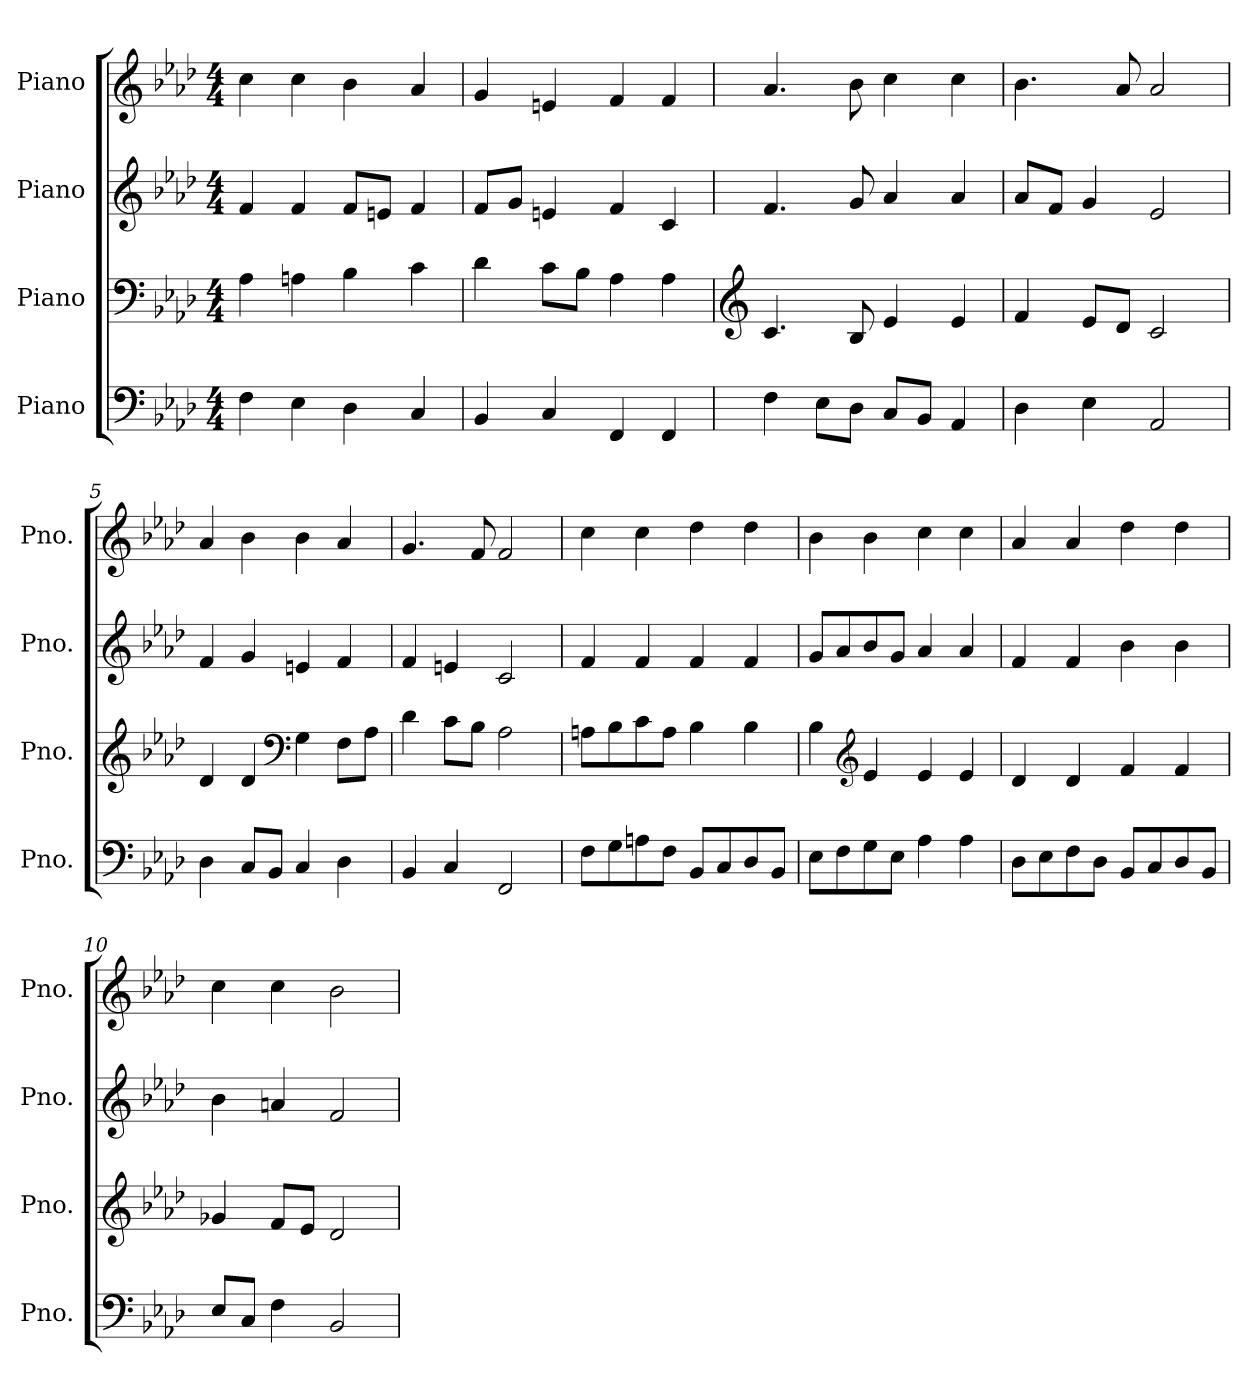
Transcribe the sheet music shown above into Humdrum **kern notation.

**kern	**kern	**kern	**kern
*part4	*part3	*part2	*part1
*staff4	*staff3	*staff2	*staff1
*I"Piano	*I"Piano	*I"Piano	*I"Piano
*I'Pno.	*I'Pno.	*I'Pno.	*I'Pno.
*clefF4	*clefF4	*clefG2	*clefG2
*k[b-e-a-d-]	*k[b-e-a-d-]	*k[b-e-a-d-]	*k[b-e-a-d-]
*M4/4	*M4/4	*M4/4	*M4/4
*MM80	*MM80	*MM80	*MM80
=1	=1	=1	=1
4F\	4A-\	4f/	4cc\
4E-\	4An\	4f/	4cc\
4D-\	4B-\	8f/L	4b-\
.	.	8en/J	.
4C/	4c\	4f/	4a-/
=2	=2	=2	=2
4BB-/	4d-\	8f/L	4g/
.	.	8g/J	.
4C/	8c\L	4en/	4en/
.	8B-\J	.	.
4FF/	4A-\	4f/	4f/
4FF/	4A-\	4c/	4f/
=3	=3	=3	=3
*	*clefG2	*	*
4F\	4.c/	4.f/	4.a-/
8E-\L	.	.	.
8D-\J	8B-/	8g/	8b-\
8C/L	4e-/	4a-/	4cc\
8BB-/J	.	.	.
4AA-/	4e-/	4a-/	4cc\
=4	=4	=4	=4
4D-\	4f/	8a-/L	4.b-\
.	.	8f/J	.
4E-\	8e-/L	4g/	.
.	8d-/J	.	8a-/
2AA-/	2c/	2e-/	2a-/
=5	=5	=5	=5
4D-\	4d-/	4f/	4a-/
8C/L	4d-/	4g/	4b-\
8BB-/J	.	.	.
*	*clefF4	*	*
4C/	4G\	4en/	4b-\
4D-\	8F\L	4f/	4a-/
.	8A-\J	.	.
!!LO:LB:g=z
=6	=6	=6	=6
4BB-/	4d-\	4f/	4.g/
4C/	8c\L	4en/	.
.	8B-\J	.	8f/
2FF/	2A-\	2c/	2f/
=7	=7	=7	=7
8F\L	8An\L	4f/	4cc\
8G\	8B-\	.	.
8An\	8c\	4f/	4cc\
8F\J	8A\J	.	.
8BB-/L	4B-\	4f/	4dd-\
8C/	.	.	.
8D-/	4B-\	4f/	4dd-\
8BB-/J	.	.	.
=8	=8	=8	=8
8E-\L	4B-\	8g/L	4b-\
8F\	.	8a-/	.
*	*clefG2	*	*
8G\	4e-/	8b-/	4b-\
8E-\J	.	8g/J	.
4A-\	4e-/	4a-/	4cc\
4A-\	4e-/	4a-/	4cc\
=9	=9	=9	=9
8D-\L	4d-/	4f/	4a-/
8E-\	.	.	.
8F\	4d-/	4f/	4a-/
8D-\J	.	.	.
8BB-/L	4f/	4b-\	4dd-\
8C/	.	.	.
8D-/	4f/	4b-\	4dd-\
8BB-/J	.	.	.
=10	=10	=10	=10
8E-/L	4g-X/	4b-\	4cc\
8C/J	.	.	.
4F\	8f/L	4an/	4cc\
.	8e-/J	.	.
2BB-/	2d-/	2f/	2b-\
=	=	=	=
*-	*-	*-	*-
